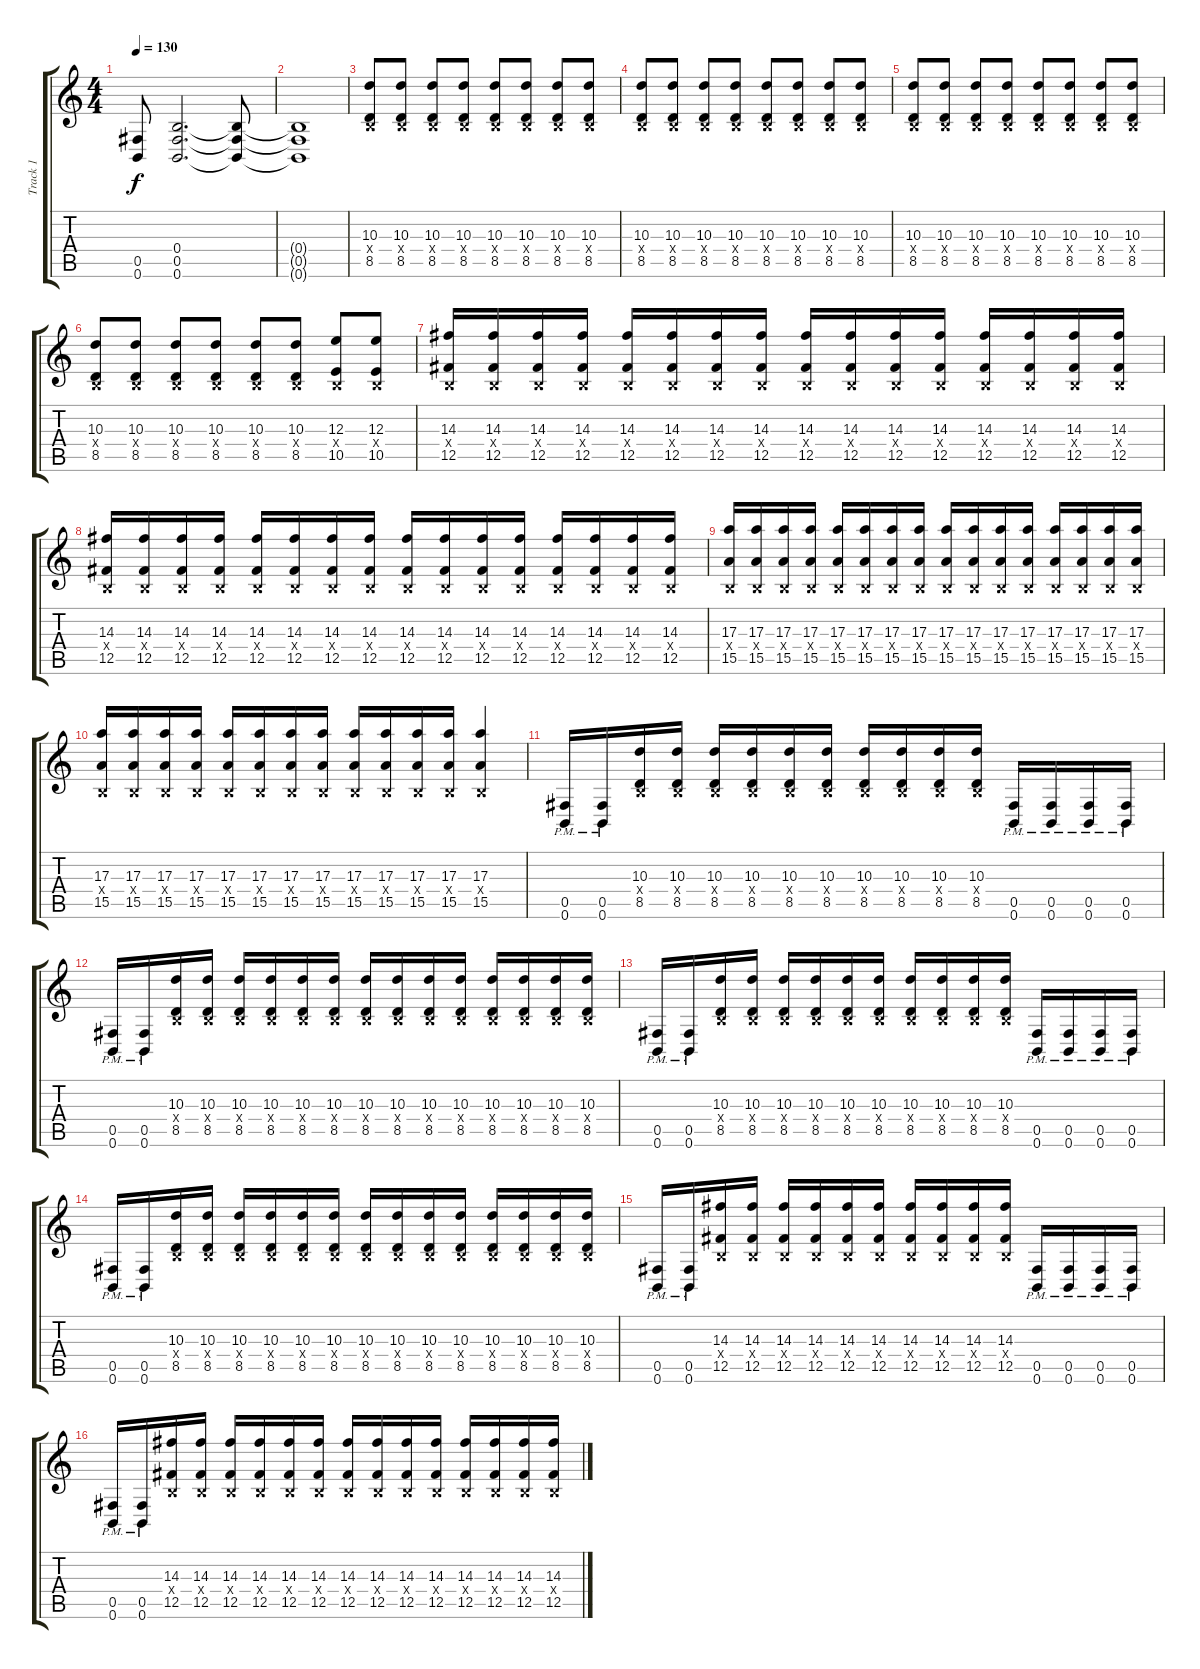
\track ("Track 1" "Track 1") {instrument overdrivenguitar}
\staff {score tabs}
\tuning (Db4 Ab3 E3 B2 Gb2 B1) {hide}
\ts (4 4)
\tempo 130
\clef g2
\ks c
(0.5 0.6).8{dy f} (0.4 0.5 0.6).2{d} (0.4{t} 0.5{t} 0.6{t}).8 |
(0.4{t} 0.5{t} 0.6{t}).1 |
(10.3 0.4{x} 8.5).8 (10.3 0.4{x} 8.5).8 (10.3 0.4{x} 8.5).8 (10.3 0.4{x} 8.5).8 (10.3 0.4{x} 8.5).8 (10.3 0.4{x} 8.5).8 (10.3 0.4{x} 8.5).8 (10.3 0.4{x} 8.5).8 |
(10.3 0.4{x} 8.5).8 (10.3 0.4{x} 8.5).8 (10.3 0.4{x} 8.5).8 (10.3 0.4{x} 8.5).8 (10.3 0.4{x} 8.5).8 (10.3 0.4{x} 8.5).8 (10.3 0.4{x} 8.5).8 (10.3 0.4{x} 8.5).8 |
(10.3 0.4{x} 8.5).8 (10.3 0.4{x} 8.5).8 (10.3 0.4{x} 8.5).8 (10.3 0.4{x} 8.5).8 (10.3 0.4{x} 8.5).8 (10.3 0.4{x} 8.5).8 (10.3 0.4{x} 8.5).8 (10.3 0.4{x} 8.5).8 |
(10.3 0.4{x} 8.5).8 (10.3 0.4{x} 8.5).8 (10.3 0.4{x} 8.5).8 (10.3 0.4{x} 8.5).8 (10.3 0.4{x} 8.5).8 (10.3 0.4{x} 8.5).8 (12.3 0.4{x} 10.5).8 (12.3 0.4{x} 10.5).8 |
(14.3 0.4{x} 12.5).16 (14.3 0.4{x} 12.5).16 (14.3 0.4{x} 12.5).16 (14.3 0.4{x} 12.5).16 (14.3 0.4{x} 12.5).16 (14.3 0.4{x} 12.5).16 (14.3 0.4{x} 12.5).16 (14.3 0.4{x} 12.5).16 (14.3 0.4{x} 12.5).16 (14.3 0.4{x} 12.5).16 (14.3 0.4{x} 12.5).16 (14.3 0.4{x} 12.5).16 (14.3 0.4{x} 12.5).16 (14.3 0.4{x} 12.5).16 (14.3 0.4{x} 12.5).16 (14.3 0.4{x} 12.5).16 |
(14.3 0.4{x} 12.5).16 (14.3 0.4{x} 12.5).16 (14.3 0.4{x} 12.5).16 (14.3 0.4{x} 12.5).16 (14.3 0.4{x} 12.5).16 (14.3 0.4{x} 12.5).16 (14.3 0.4{x} 12.5).16 (14.3 0.4{x} 12.5).16 (14.3 0.4{x} 12.5).16 (14.3 0.4{x} 12.5).16 (14.3 0.4{x} 12.5).16 (14.3 0.4{x} 12.5).16 (14.3 0.4{x} 12.5).16 (14.3 0.4{x} 12.5).16 (14.3 0.4{x} 12.5).16 (14.3 0.4{x} 12.5).16 |
(17.3 0.4{x} 15.5).16 (17.3 0.4{x} 15.5).16 (17.3 0.4{x} 15.5).16 (17.3 0.4{x} 15.5).16 (17.3 0.4{x} 15.5).16 (17.3 0.4{x} 15.5).16 (17.3 0.4{x} 15.5).16 (17.3 0.4{x} 15.5).16 (17.3 0.4{x} 15.5).16 (17.3 0.4{x} 15.5).16 (17.3 0.4{x} 15.5).16 (17.3 0.4{x} 15.5).16 (17.3 0.4{x} 15.5).16 (17.3 0.4{x} 15.5).16 (17.3 0.4{x} 15.5).16 (17.3 0.4{x} 15.5).16 |
(17.3 0.4{x} 15.5).16 (17.3 0.4{x} 15.5).16 (17.3 0.4{x} 15.5).16 (17.3 0.4{x} 15.5).16 (17.3 0.4{x} 15.5).16 (17.3 0.4{x} 15.5).16 (17.3 0.4{x} 15.5).16 (17.3 0.4{x} 15.5).16 (17.3 0.4{x} 15.5).16 (17.3 0.4{x} 15.5).16 (17.3 0.4{x} 15.5).16 (17.3 0.4{x} 15.5).16 (17.3 0.4{x} 15.5).4 |
(0.5{pm} 0.6{pm}).16 (0.5{pm} 0.6{pm}).16 (10.3 0.4{x} 8.5).16 (10.3 0.4{x} 8.5).16 (10.3 0.4{x} 8.5).16 (10.3 0.4{x} 8.5).16 (10.3 0.4{x} 8.5).16 (10.3 0.4{x} 8.5).16 (10.3 0.4{x} 8.5).16 (10.3 0.4{x} 8.5).16 (10.3 0.4{x} 8.5).16 (10.3 0.4{x} 8.5).16 (0.5{pm} 0.6{pm}).16 (0.5{pm} 0.6{pm}).16 (0.5{pm} 0.6{pm}).16 (0.5{pm} 0.6{pm}).16 |
(0.5{pm} 0.6{pm}).16 (0.5{pm} 0.6{pm}).16 (10.3 0.4{x} 8.5).16 (10.3 0.4{x} 8.5).16 (10.3 0.4{x} 8.5).16 (10.3 0.4{x} 8.5).16 (10.3 0.4{x} 8.5).16 (10.3 0.4{x} 8.5).16 (10.3 0.4{x} 8.5).16 (10.3 0.4{x} 8.5).16 (10.3 0.4{x} 8.5).16 (10.3 0.4{x} 8.5).16 (10.3 0.4{x} 8.5).16 (10.3 0.4{x} 8.5).16 (10.3 0.4{x} 8.5).16 (10.3 0.4{x} 8.5).16 |
(0.5{pm} 0.6{pm}).16 (0.5{pm} 0.6{pm}).16 (10.3 0.4{x} 8.5).16 (10.3 0.4{x} 8.5).16 (10.3 0.4{x} 8.5).16 (10.3 0.4{x} 8.5).16 (10.3 0.4{x} 8.5).16 (10.3 0.4{x} 8.5).16 (10.3 0.4{x} 8.5).16 (10.3 0.4{x} 8.5).16 (10.3 0.4{x} 8.5).16 (10.3 0.4{x} 8.5).16 (0.5{pm} 0.6{pm}).16 (0.5{pm} 0.6{pm}).16 (0.5{pm} 0.6{pm}).16 (0.5{pm} 0.6{pm}).16 |
(0.5{pm} 0.6{pm}).16 (0.5{pm} 0.6{pm}).16 (10.3 0.4{x} 8.5).16 (10.3 0.4{x} 8.5).16 (10.3 0.4{x} 8.5).16 (10.3 0.4{x} 8.5).16 (10.3 0.4{x} 8.5).16 (10.3 0.4{x} 8.5).16 (10.3 0.4{x} 8.5).16 (10.3 0.4{x} 8.5).16 (10.3 0.4{x} 8.5).16 (10.3 0.4{x} 8.5).16 (10.3 0.4{x} 8.5).16 (10.3 0.4{x} 8.5).16 (10.3 0.4{x} 8.5).16 (10.3 0.4{x} 8.5).16 |
(0.5{pm} 0.6{pm}).16 (0.5{pm} 0.6{pm}).16 (14.3 0.4{x} 12.5).16 (14.3 0.4{x} 12.5).16 (14.3 0.4{x} 12.5).16 (14.3 0.4{x} 12.5).16 (14.3 0.4{x} 12.5).16 (14.3 0.4{x} 12.5).16 (14.3 0.4{x} 12.5).16 (14.3 0.4{x} 12.5).16 (14.3 0.4{x} 12.5).16 (14.3 0.4{x} 12.5).16 (0.5{pm} 0.6{pm}).16 (0.5{pm} 0.6{pm}).16 (0.5{pm} 0.6{pm}).16 (0.5{pm} 0.6{pm}).16 |
(0.5{pm} 0.6{pm}).16 (0.5{pm} 0.6{pm}).16 (14.3 0.4{x} 12.5).16 (14.3 0.4{x} 12.5).16 (14.3 0.4{x} 12.5).16 (14.3 0.4{x} 12.5).16 (14.3 0.4{x} 12.5).16 (14.3 0.4{x} 12.5).16 (14.3 0.4{x} 12.5).16 (14.3 0.4{x} 12.5).16 (14.3 0.4{x} 12.5).16 (14.3 0.4{x} 12.5).16 (14.3 0.4{x} 12.5).16 (14.3 0.4{x} 12.5).16 (14.3 0.4{x} 12.5).16 (14.3 0.4{x} 12.5).16
